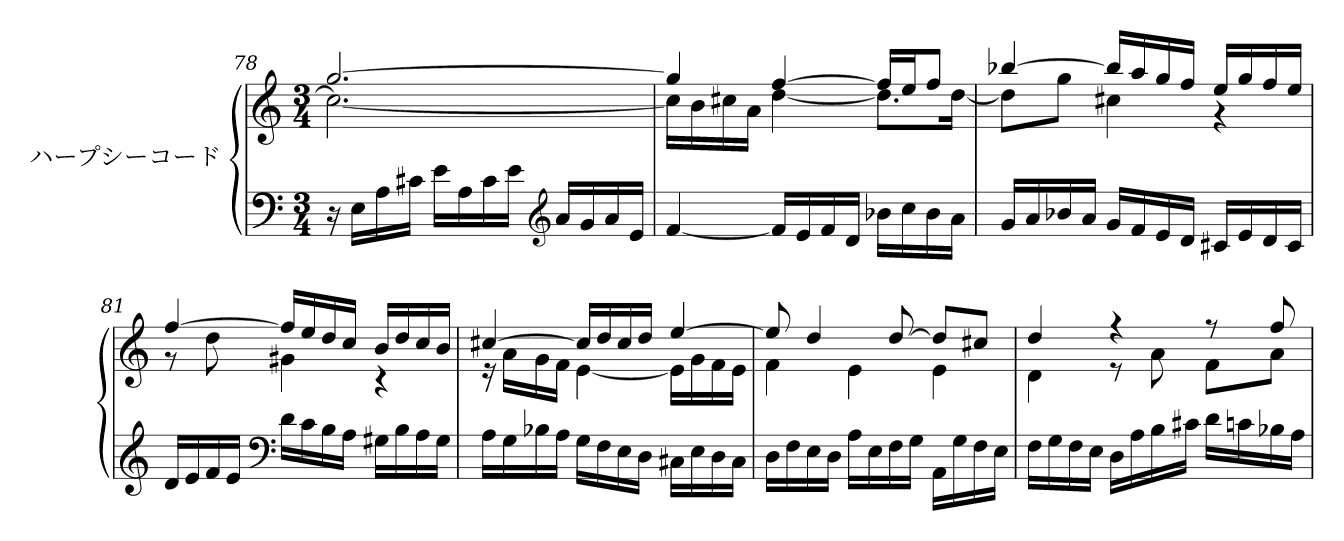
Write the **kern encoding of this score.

**kern	**kern
*part1	*part1
*staff2	*staff1
*I"ハープシーコード	*
*clefF4	*clefG2
*k[]	*k[]
*M3/4	*M3/4
=78	=78
*	*^
16r	[2.gg/	2.cc#\_
16E\LL	.	.
16A\	.	.
16c#X\JJ	.	.
16e\LL	.	.
16A\	.	.
16c#\	.	.
16e\JJ	.	.
*clefG2	*	*
16a/LL	.	.
16g/	.	.
16a/	.	.
16e/JJ	.	.
!!LO:LB:g=z	!!
=79	=79	=79
[4f/	4gg/]	16cc#\LL]
.	.	16b\
.	.	16cc#X\
.	.	16a\JJ
16f/LL]	[4ff/	[4dd\
16e/	.	.
16f/	.	.
16d/JJ	.	.
16b-X\LL	16ff/LL]	8.dd\L]
16cc\	16ee/J	.
16b-\	8ff/J	.
16a\JJ	.	[16dd\Jk
=80	=80	=80
16g/LL	[4bb-X/	8dd\L]
16a/	.	.
16b-X/	.	8gg\J
16a/JJ	.	.
16g/LL	16bb-/LL]	4cc#X\
16f/	16aa/	.
16e/	16gg/	.
16d/JJ	16ff/JJ	.
16c#X/LL	16ee/LL	4r
16e/	16gg/	.
16d/	16ff/	.
16c#/JJ	16ee/JJ	.
=81	=81	=81
16d/LL	[4ff/	8r
16e/	.	.
16f/	.	8dd\
16e/JJ	.	.
*clefF4	*	*
16d\LL	16ff/LL]	4g#X\
16c\	16ee/	.
16B\	16dd/	.
16A\JJ	16cc/JJ	.
16G#X\LL	16b/LL	4r
16B\	16dd/	.
16A\	16cc/	.
16G#\JJ	16b/JJ	.
!!LO:LB:g=z	!!
=82	=82	=82
16A\LL	[4cc#X/	16r
16G\	.	16a\LL
16B-X\	.	16g\
16A\JJ	.	16f\JJ
16G\LL	16cc#/LL]	[4e\
16F\	16dd/	.
16E\	16cc#/	.
16D\JJ	16dd/JJ	.
16C#X\LL	[4ee/	16e\LL]
16E\	.	16g\
16D\	.	16f\
16C#\JJ	.	16e\JJ
=83	=83	=83
16D\LL	8ee/]	4f\
16F\	.	.
16E\	4dd/	.
16D\JJ	.	.
16A\LL	.	4e\
16E\	.	.
16F\	[8dd/	.
16G\JJ	.	.
16AA\LL	8dd/L]	4e\
16G\	.	.
16F\	8cc#X/J	.
16E\JJ	.	.
=84	=84	=84
16F\LL	4dd/	4d\
16G\	.	.
16F\	.	.
16E\JJ	.	.
16D\LL	4r	8r
16A\	.	.
16B\	.	8a\
16c#X\JJ	.	.
16d\LL	8r	8f\L
16cn\	.	.
16B-X\	8ff/	8a\J
16A\JJ	.	.
*	*v	*v
=	=
*-	*-
